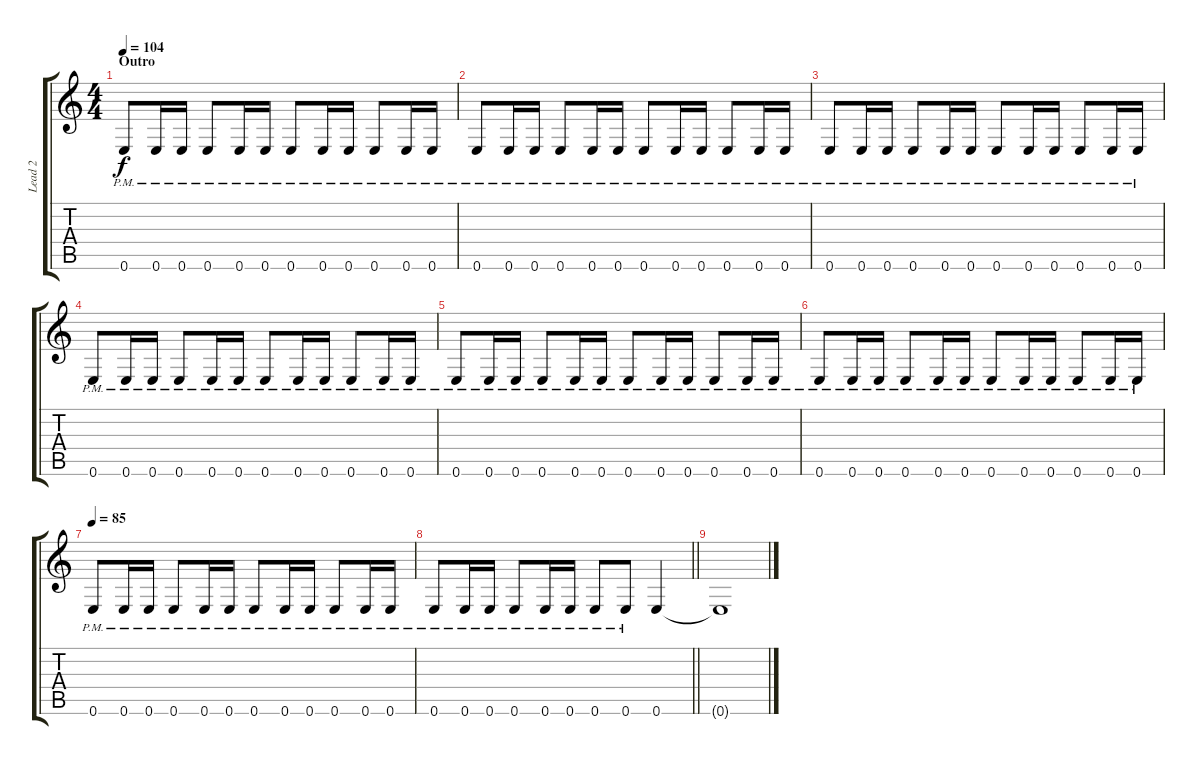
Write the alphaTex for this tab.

\track ("Lead 2" "Lead 2") {instrument distortionguitar}
\staff {score tabs}
\tuning (E4 B3 G3 D3 A2 E2) {hide}
\ts (4 4)
\section ("" "Outro")
\tempo 104
\clef g2
\ks c
0.6{pm}.8{dy f} 0.6{pm}.16 0.6{pm}.16 0.6{pm}.8 0.6{pm}.16 0.6{pm}.16 0.6{pm}.8 0.6{pm}.16 0.6{pm}.16 0.6{pm}.8 0.6{pm}.16 0.6{pm}.16 |
0.6{pm}.8 0.6{pm}.16 0.6{pm}.16 0.6{pm}.8 0.6{pm}.16 0.6{pm}.16 0.6{pm}.8 0.6{pm}.16 0.6{pm}.16 0.6{pm}.8 0.6{pm}.16 0.6{pm}.16 |
0.6{pm}.8 0.6{pm}.16 0.6{pm}.16 0.6{pm}.8 0.6{pm}.16 0.6{pm}.16 0.6{pm}.8 0.6{pm}.16 0.6{pm}.16 0.6{pm}.8 0.6{pm}.16 0.6{pm}.16 |
0.6{pm}.8 0.6{pm}.16 0.6{pm}.16 0.6{pm}.8 0.6{pm}.16 0.6{pm}.16 0.6{pm}.8 0.6{pm}.16 0.6{pm}.16 0.6{pm}.8 0.6{pm}.16 0.6{pm}.16 |
0.6{pm}.8 0.6{pm}.16 0.6{pm}.16 0.6{pm}.8 0.6{pm}.16 0.6{pm}.16 0.6{pm}.8 0.6{pm}.16 0.6{pm}.16 0.6{pm}.8 0.6{pm}.16 0.6{pm}.16 |
0.6{pm}.8 0.6{pm}.16 0.6{pm}.16 0.6{pm}.8 0.6{pm}.16 0.6{pm}.16 0.6{pm}.8 0.6{pm}.16 0.6{pm}.16 0.6{pm}.8 0.6{pm}.16 0.6{pm}.16 |
\tempo 85
0.6{pm}.8 0.6{pm}.16 0.6{pm}.16 0.6{pm}.8 0.6{pm}.16 0.6{pm}.16 0.6{pm}.8 0.6{pm}.16 0.6{pm}.16 0.6{pm}.8 0.6{pm}.16 0.6{pm}.16 |
\barLineRight lightlight
0.6{pm}.8 0.6{pm}.16 0.6{pm}.16 0.6{pm}.8 0.6{pm}.16 0.6{pm}.16 0.6{pm}.8 0.6{pm}.8 0.6.4 |
0.6{t}.1
